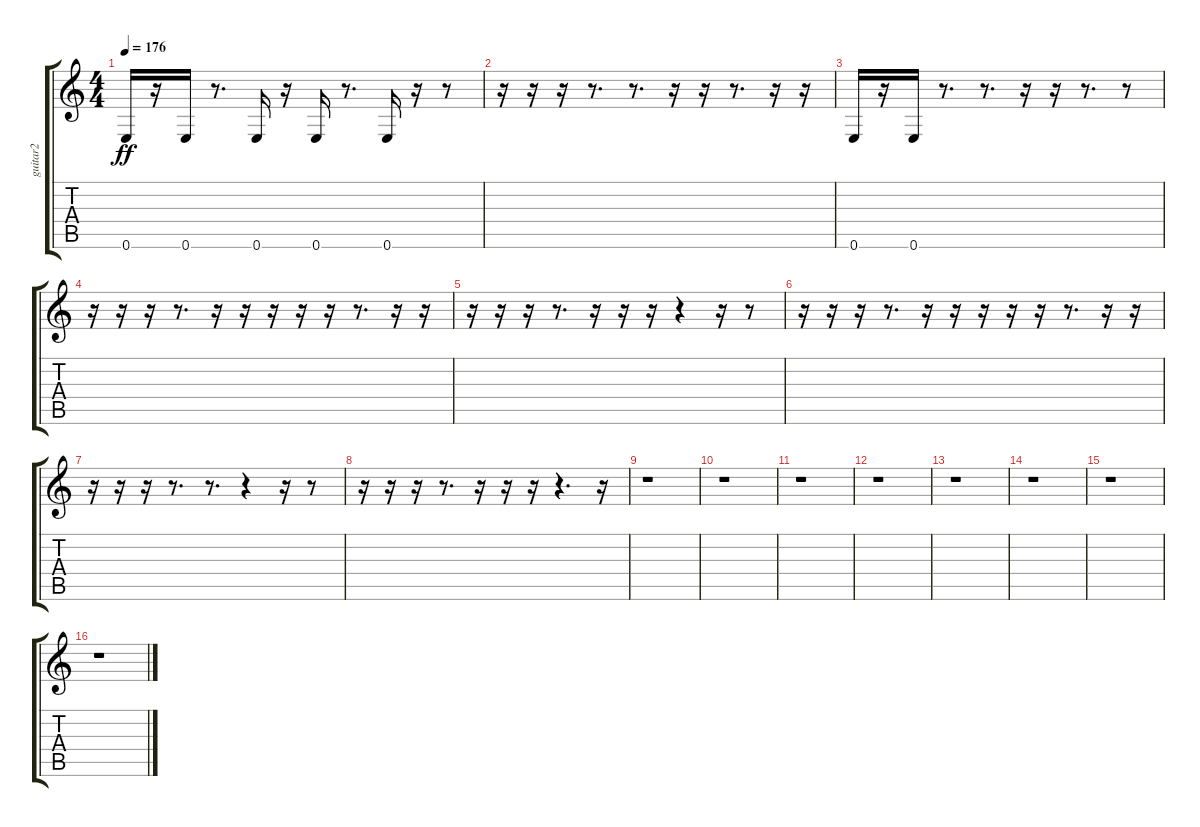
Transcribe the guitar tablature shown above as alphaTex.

\track ("guitar2" "guitar2") {instrument acousticguitarsteel}
\staff {score tabs}
\tuning (E4 B3 G3 D3 A2 E2) {hide}
\ts (4 4)
\tempo 176
\clef g2
\ks c
0.6.16{dy ff} r.16 0.6.16 r.8{d} 0.6.16 r.16 0.6.16 r.8{d} 0.6.16 r.16 r.8 |
r.16 r.16 r.16 r.8{d} r.8{d} r.16 r.16 r.8{d} r.16 r.16 |
0.6.16 r.16 0.6.16 r.8{d} r.8{d} r.16 r.16 r.8{d} r.8 |
r.16 r.16 r.16 r.8{d} r.16 r.16 r.16 r.16 r.16 r.8{d} r.16 r.16 |
r.16 r.16 r.16 r.8{d} r.16 r.16 r.16 r.4 r.16 r.8 |
r.16 r.16 r.16 r.8{d} r.16 r.16 r.16 r.16 r.16 r.8{d} r.16 r.16 |
r.16 r.16 r.16 r.8{d} r.8{d} r.4 r.16 r.8 |
r.16 r.16 r.16 r.8{d} r.16 r.16 r.16 r.4{d} r.16 |
r.1 |
r.1 |
r.1 |
r.1 |
r.1 |
r.1 |
r.1 |
r.1
